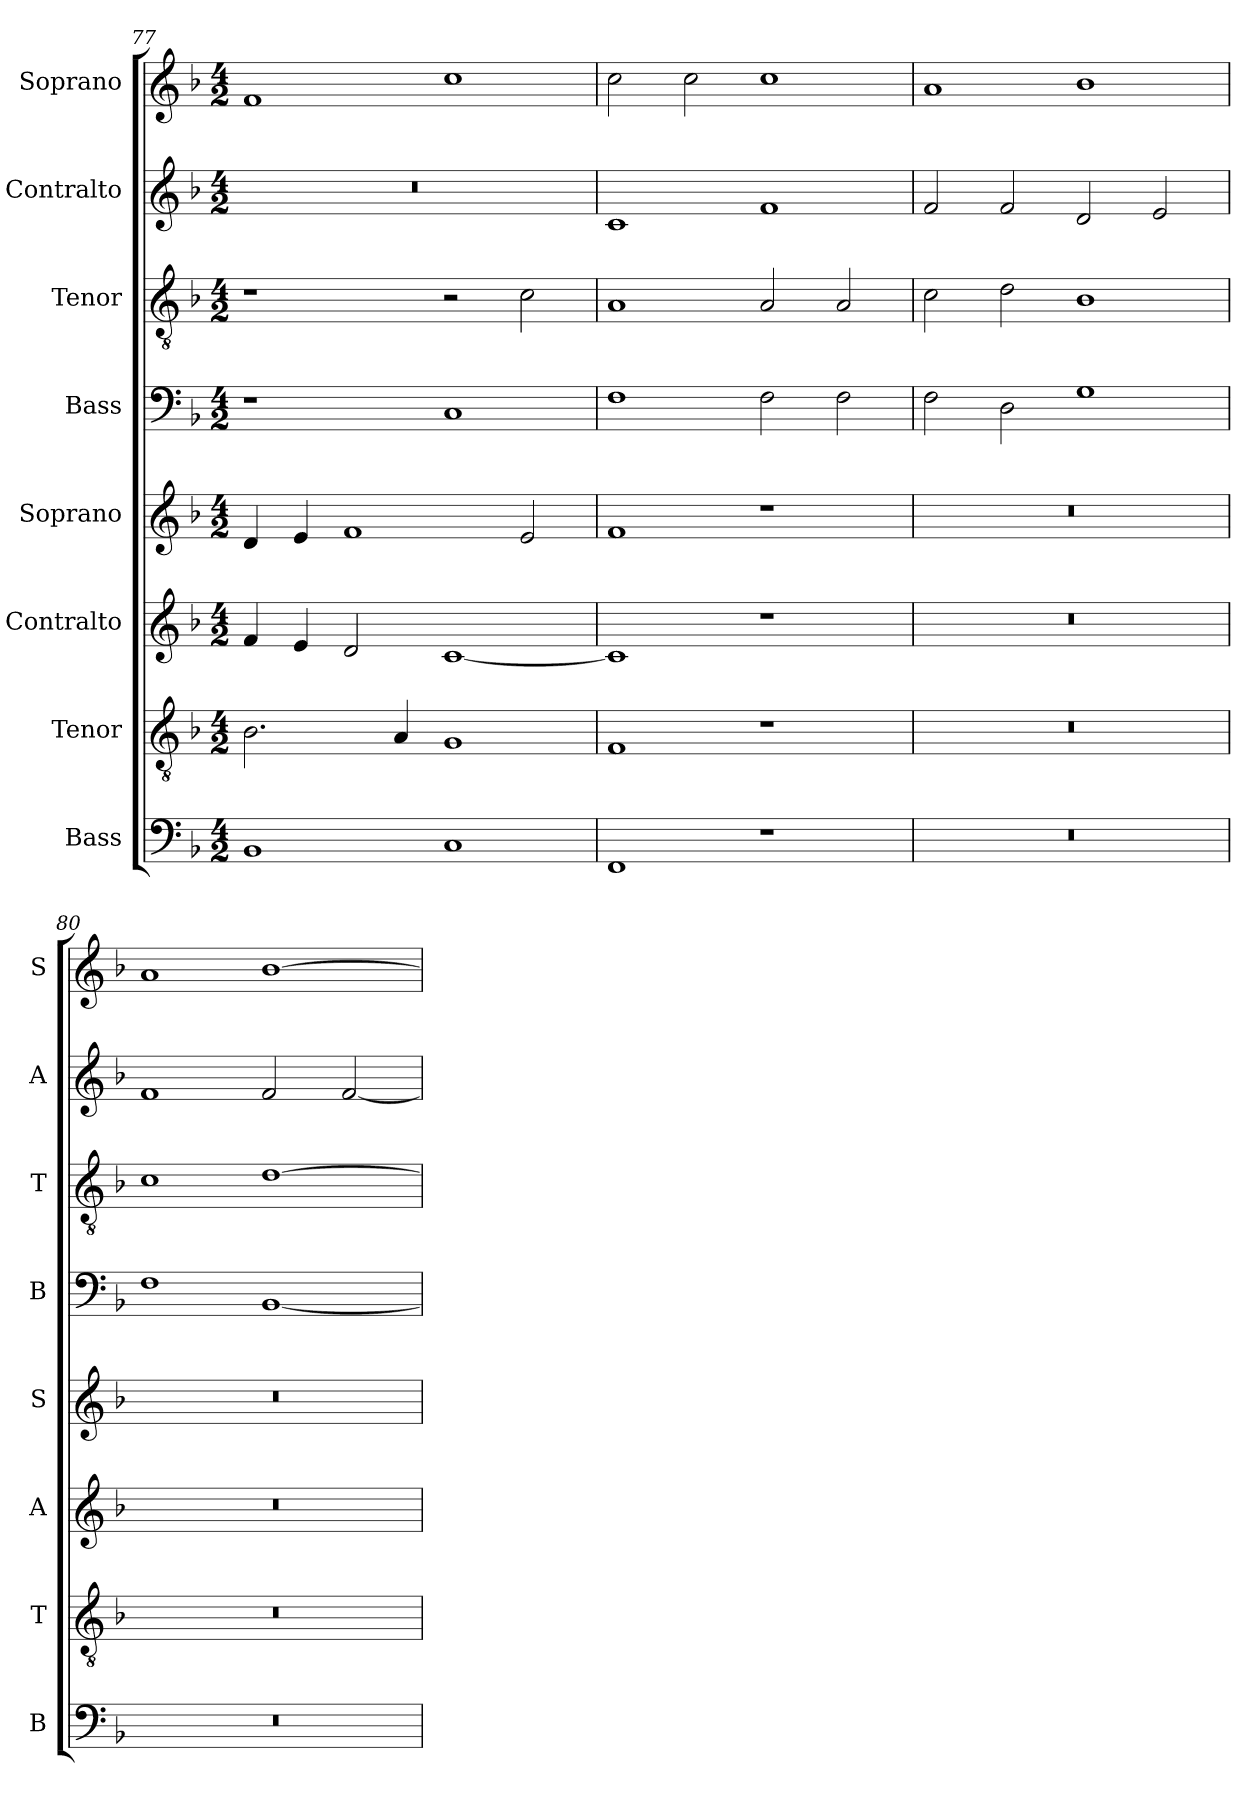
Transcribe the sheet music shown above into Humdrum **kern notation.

**kern	**kern	**kern	**kern	**kern	**kern	**kern	**kern
*part8	*part7	*part6	*part5	*part4	*part3	*part2	*part1
*staff8	*staff7	*staff6	*staff5	*staff4	*staff3	*staff2	*staff1
*I"Bass	*I"Tenor	*I"Contralto	*I"Soprano	*I"Bass	*I"Tenor	*I"Contralto	*I"Soprano
*I'B	*I'T	*I'A	*I'S	*I'B	*I'T	*I'A	*I'S
*clefF4	*clefGv2	*clefG2	*clefG2	*clefF4	*clefGv2	*clefG2	*clefG2
*k[b-]	*k[b-]	*k[b-]	*k[b-]	*k[b-]	*k[b-]	*k[b-]	*k[b-]
*F:ion	*F:ion	*F:ion	*F:ion	*F:ion	*F:ion	*F:ion	*F:ion
*M4/2	*M4/2	*M4/2	*M4/2	*M4/2	*M4/2	*M4/2	*M4/2
=77	=77	=77	=77	=77	=77	=77	=77
1BB-	2.B-	4f	4d	1r	1r	0r	1f
.	.	4e	4e	.	.	.	.
.	.	2d	1f	.	.	.	.
.	4A	.	.	.	.	.	.
1C	1G	[1c	.	1C	2r	.	1cc
.	.	.	2e	.	2c	.	.
=78	=78	=78	=78	=78	=78	=78	=78
1FF	1F	1c]	1f	1F	1A	1c	2cc
.	.	.	.	.	.	.	2cc
1r	1r	1r	1r	2F	2A	1f	1cc
.	.	.	.	2F	2A	.	.
=79	=79	=79	=79	=79	=79	=79	=79
0r	0r	0r	0r	2F	2c	2f	1a
.	.	.	.	2D	2d	2f	.
.	.	.	.	1G	1B-	2d	1b-
.	.	.	.	.	.	2e	.
=80	=80	=80	=80	=80	=80	=80	=80
0r	0r	0r	0r	1F	1c	1f	1a
.	.	.	.	[1BB-	[1d	2f	[1b-
.	.	.	.	.	.	[2f	.
=	=	=	=	=	=	=	=
*-	*-	*-	*-	*-	*-	*-	*-
